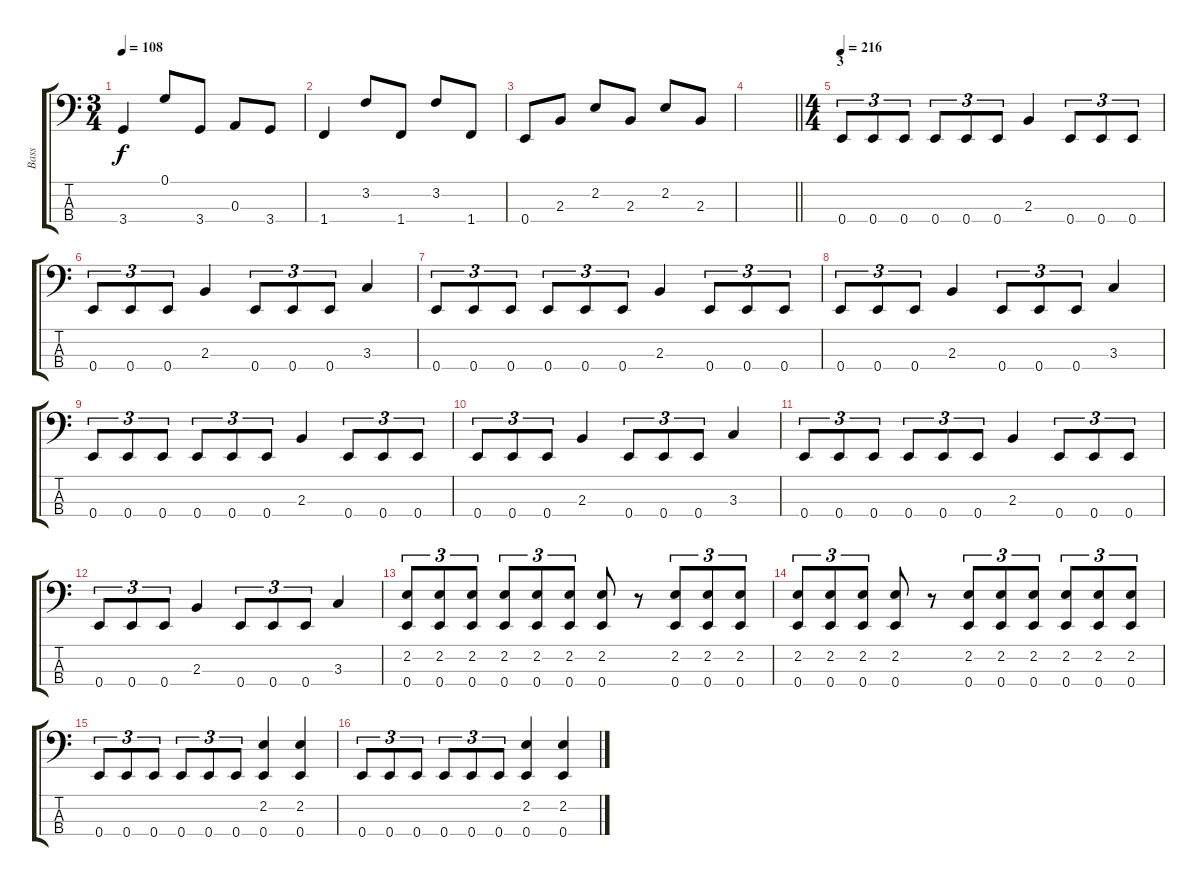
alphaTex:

\track ("Bass" "Bass") {instrument electricbassfinger}
\staff {score tabs}
\tuning (G2 D2 A1 E1) {hide}
\ts (3 4)
\tempo 108
\clef f4
\ks c
3.4.4{dy f} 0.1.8 3.4.8 0.3.8 3.4.8 |
1.4.4 3.2.8 1.4.8 3.2.8 1.4.8 |
0.4.8 2.3.8 2.2.8 2.3.8 2.2.8 2.3.8 |
\barLineRight lightlight
|
\ts (4 4)
\section ("" "3")
\tempo 216
0.4.8{tu (3 2)} 0.4.8{tu (3 2)} 0.4.8{tu (3 2)} 0.4.8{tu (3 2)} 0.4.8{tu (3 2)} 0.4.8{tu (3 2)} 2.3.4 0.4.8{tu (3 2)} 0.4.8{tu (3 2)} 0.4.8{tu (3 2)} |
0.4.8{tu (3 2)} 0.4.8{tu (3 2)} 0.4.8{tu (3 2)} 2.3.4 0.4.8{tu (3 2)} 0.4.8{tu (3 2)} 0.4.8{tu (3 2)} 3.3.4 |
0.4.8{tu (3 2)} 0.4.8{tu (3 2)} 0.4.8{tu (3 2)} 0.4.8{tu (3 2)} 0.4.8{tu (3 2)} 0.4.8{tu (3 2)} 2.3.4 0.4.8{tu (3 2)} 0.4.8{tu (3 2)} 0.4.8{tu (3 2)} |
0.4.8{tu (3 2)} 0.4.8{tu (3 2)} 0.4.8{tu (3 2)} 2.3.4 0.4.8{tu (3 2)} 0.4.8{tu (3 2)} 0.4.8{tu (3 2)} 3.3.4 |
0.4.8{tu (3 2)} 0.4.8{tu (3 2)} 0.4.8{tu (3 2)} 0.4.8{tu (3 2)} 0.4.8{tu (3 2)} 0.4.8{tu (3 2)} 2.3.4 0.4.8{tu (3 2)} 0.4.8{tu (3 2)} 0.4.8{tu (3 2)} |
0.4.8{tu (3 2)} 0.4.8{tu (3 2)} 0.4.8{tu (3 2)} 2.3.4 0.4.8{tu (3 2)} 0.4.8{tu (3 2)} 0.4.8{tu (3 2)} 3.3.4 |
0.4.8{tu (3 2)} 0.4.8{tu (3 2)} 0.4.8{tu (3 2)} 0.4.8{tu (3 2)} 0.4.8{tu (3 2)} 0.4.8{tu (3 2)} 2.3.4 0.4.8{tu (3 2)} 0.4.8{tu (3 2)} 0.4.8{tu (3 2)} |
0.4.8{tu (3 2)} 0.4.8{tu (3 2)} 0.4.8{tu (3 2)} 2.3.4 0.4.8{tu (3 2)} 0.4.8{tu (3 2)} 0.4.8{tu (3 2)} 3.3.4 |
(2.2 0.4).8{tu (3 2)} (2.2 0.4).8{tu (3 2)} (2.2 0.4).8{tu (3 2)} (2.2 0.4).8{tu (3 2)} (2.2 0.4).8{tu (3 2)} (2.2 0.4).8{tu (3 2)} (2.2 0.4).8 r.8 (2.2 0.4).8{tu (3 2)} (2.2 0.4).8{tu (3 2)} (2.2 0.4).8{tu (3 2)} |
(2.2 0.4).8{tu (3 2)} (2.2 0.4).8{tu (3 2)} (2.2 0.4).8{tu (3 2)} (2.2 0.4).8 r.8 (2.2 0.4).8{tu (3 2)} (2.2 0.4).8{tu (3 2)} (2.2 0.4).8{tu (3 2)} (2.2 0.4).8{tu (3 2)} (2.2 0.4).8{tu (3 2)} (2.2 0.4).8{tu (3 2)} |
0.4.8{tu (3 2)} 0.4.8{tu (3 2)} 0.4.8{tu (3 2)} 0.4.8{tu (3 2)} 0.4.8{tu (3 2)} 0.4.8{tu (3 2)} (2.2 0.4).4 (2.2 0.4).4 |
0.4.8{tu (3 2)} 0.4.8{tu (3 2)} 0.4.8{tu (3 2)} 0.4.8{tu (3 2)} 0.4.8{tu (3 2)} 0.4.8{tu (3 2)} (2.2 0.4).4 (2.2 0.4).4
